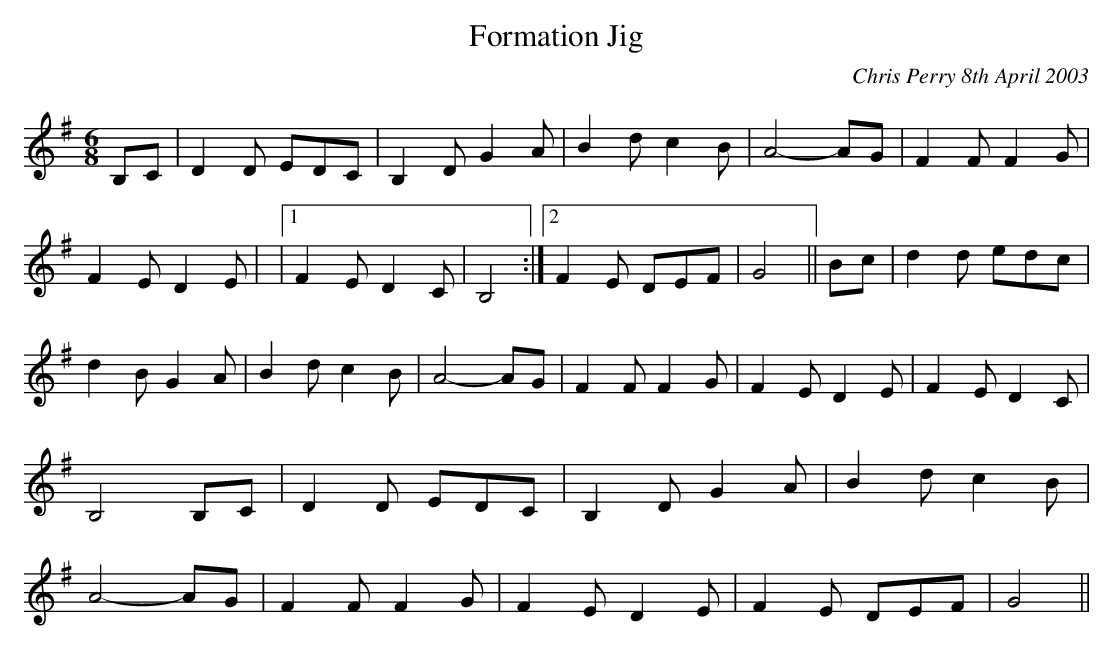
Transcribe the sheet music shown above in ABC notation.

X:1
T:Formation Jig
C:Chris Perry 8th April 2003
M:6/8
L:1/8 = 100
K:Gmaj
B,C |\
D2 D EDC |\
B,2 D G2 A |\
B2 d c2 B |\
A4 -AG |\
F2 F F2 G |\
F2 E D2 E |\
|1 F2 E D2 C |\
B,4 :|2\
F2 E DEF |\
G4 ||\
Bc |\
d2 d edc |\
d2 B G2 A |\
B2 d c2 B |\
A4 -AG |\
F2 F F2 G |\
F2 E D2 E |\
F2 E D2 C |\
B,4 B,C |\
D2 D EDC |\
B,2 D G2 A |\
B2 d c2 B |\
A4 -AG |\
F2 F F2 G |\
F2 E D2 E |\
F2 E DEF |\
G4 ||
